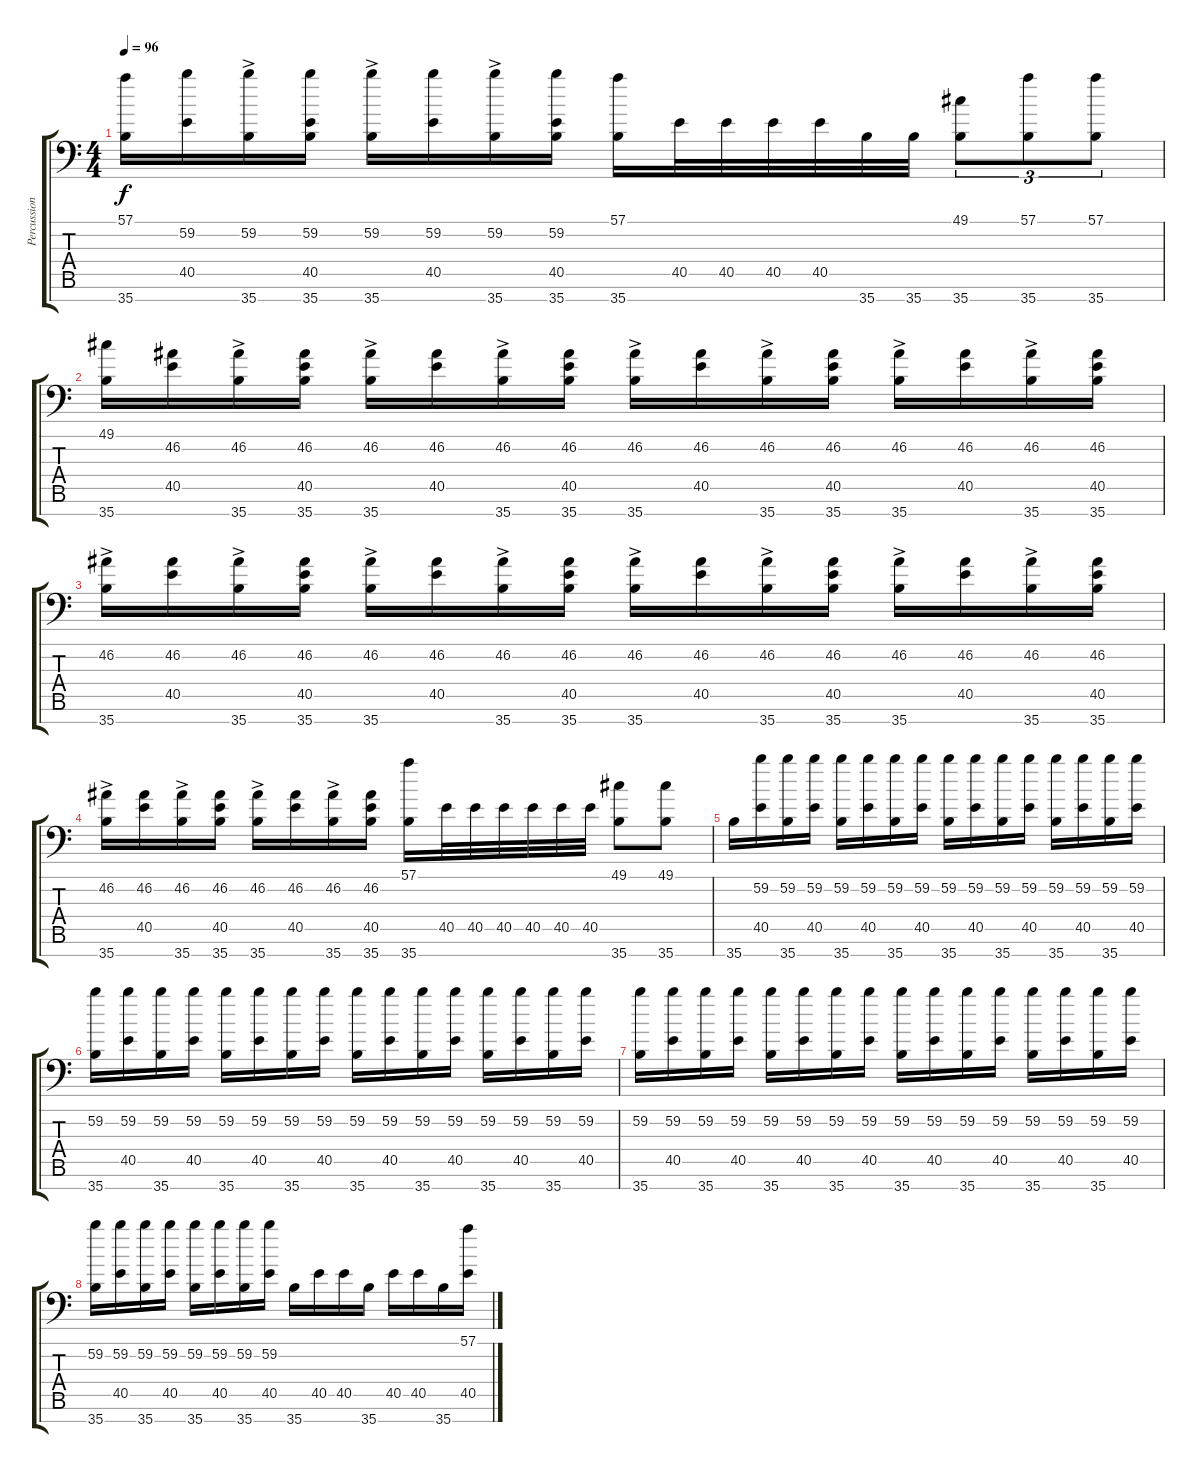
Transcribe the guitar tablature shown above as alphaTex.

\track ("Percussion" "Percussion") {instrument acousticgrandpiano}
\staff {score tabs}
\tuning (C-1 C-1 C-1 C-1 C-1 C-1 C-1) {hide}
\ts (4 4)
\tempo 96
\clef f4
\ks c
(57.1 35.7).16{dy f} (59.2 40.5).16 (59.2{ac} 35.7).16 (59.2 40.5 35.7).16 (59.2{ac} 35.7).16 (59.2 40.5).16 (59.2{ac} 35.7).16 (59.2 40.5 35.7).16 (57.1 35.7).16 40.5.32 40.5.32 40.5.32 40.5.32 35.7.32 35.7.32 (49.1 35.7).8{tu (3 2)} (57.1 35.7).8{tu (3 2)} (57.1 35.7).8{tu (3 2)} |
(49.1 35.7).16 (46.2 40.5).16 (46.2{ac} 35.7).16 (46.2 40.5 35.7).16 (46.2{ac} 35.7).16 (46.2 40.5).16 (46.2{ac} 35.7).16 (46.2 40.5 35.7).16 (46.2{ac} 35.7).16 (46.2 40.5).16 (46.2{ac} 35.7).16 (46.2 40.5 35.7).16 (46.2{ac} 35.7).16 (46.2 40.5).16 (46.2{ac} 35.7).16 (46.2 40.5 35.7).16 |
(46.2{ac} 35.7).16 (46.2 40.5).16 (46.2{ac} 35.7).16 (46.2 40.5 35.7).16 (46.2{ac} 35.7).16 (46.2 40.5).16 (46.2{ac} 35.7).16 (46.2 40.5 35.7).16 (46.2{ac} 35.7).16 (46.2 40.5).16 (46.2{ac} 35.7).16 (46.2 40.5 35.7).16 (46.2{ac} 35.7).16 (46.2 40.5).16 (46.2{ac} 35.7).16 (46.2 40.5 35.7).16 |
(46.2{ac} 35.7).16 (46.2 40.5).16 (46.2{ac} 35.7).16 (46.2 40.5 35.7).16 (46.2{ac} 35.7).16 (46.2 40.5).16 (46.2{ac} 35.7).16 (46.2 40.5 35.7).16 (57.1 35.7).16 40.5.32 40.5.32 40.5.32 40.5.32 40.5.32 40.5.32 (49.1 35.7).8 (49.1 35.7).8 |
35.7.16 (59.2 40.5).16 (59.2 35.7).16 (59.2 40.5).16 (59.2 35.7).16 (59.2 40.5).16 (59.2 35.7).16 (59.2 40.5).16 (59.2 35.7).16 (59.2 40.5).16 (59.2 35.7).16 (59.2 40.5).16 (59.2 35.7).16 (59.2 40.5).16 (59.2 35.7).16 (59.2 40.5).16 |
(59.2 35.7).16 (59.2 40.5).16 (59.2 35.7).16 (59.2 40.5).16 (59.2 35.7).16 (59.2 40.5).16 (59.2 35.7).16 (59.2 40.5).16 (59.2 35.7).16 (59.2 40.5).16 (59.2 35.7).16 (59.2 40.5).16 (59.2 35.7).16 (59.2 40.5).16 (59.2 35.7).16 (59.2 40.5).16 |
(59.2 35.7).16 (59.2 40.5).16 (59.2 35.7).16 (59.2 40.5).16 (59.2 35.7).16 (59.2 40.5).16 (59.2 35.7).16 (59.2 40.5).16 (59.2 35.7).16 (59.2 40.5).16 (59.2 35.7).16 (59.2 40.5).16 (59.2 35.7).16 (59.2 40.5).16 (59.2 35.7).16 (59.2 40.5).16 |
(59.2 35.7).16 (59.2 40.5).16 (59.2 35.7).16 (59.2 40.5).16 (59.2 35.7).16 (59.2 40.5).16 (59.2 35.7).16 (59.2 40.5).16 35.7.16 40.5.16 40.5.16 35.7.16 40.5.16 40.5.16 35.7.16 (57.1 40.5).16
